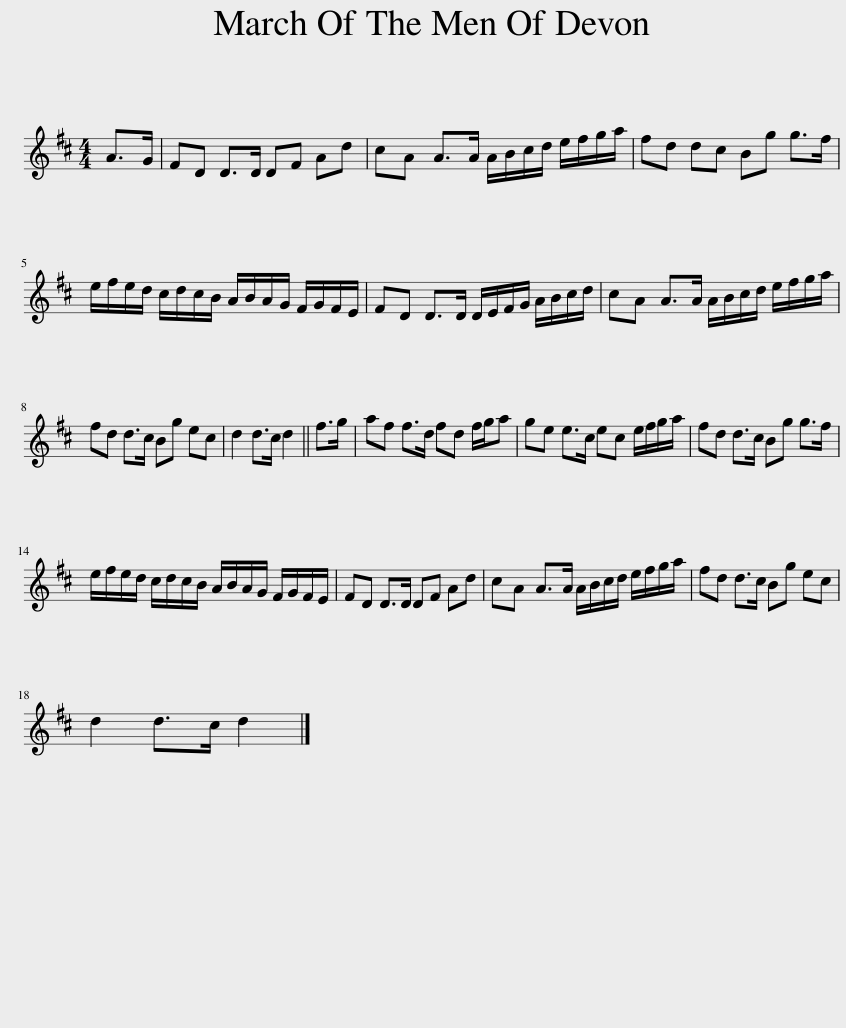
X:1
L:1/8
M:4/4
I:linebreak $
K:D
V:1 treble
V:1
 A>G | FD D>D DF Ad | cA A>A A/B/c/d/ e/f/g/a/ | fd dc Bg g>f |$ e/f/e/d/ c/d/c/B/ A/B/A/G/ F/G/F/E/ | %5
 FD D>D D/E/F/G/ A/B/c/d/ | cA A>A A/B/c/d/ e/f/g/a/ |$ fd d>c Bg ec | d2 d>c d2 || f>g | %10
 af f>d fd f/g/a | ge e>c ec e/f/g/a/ | fd d>c Bg g>f |$ e/f/e/d/ c/d/c/B/ A/B/A/G/ F/G/F/E/ | FD D>D DF Ad | %15
 cA A>A A/B/c/d/ e/f/g/a/ | fd d>c Bg ec |$ d2 d>c d2 |] %18
